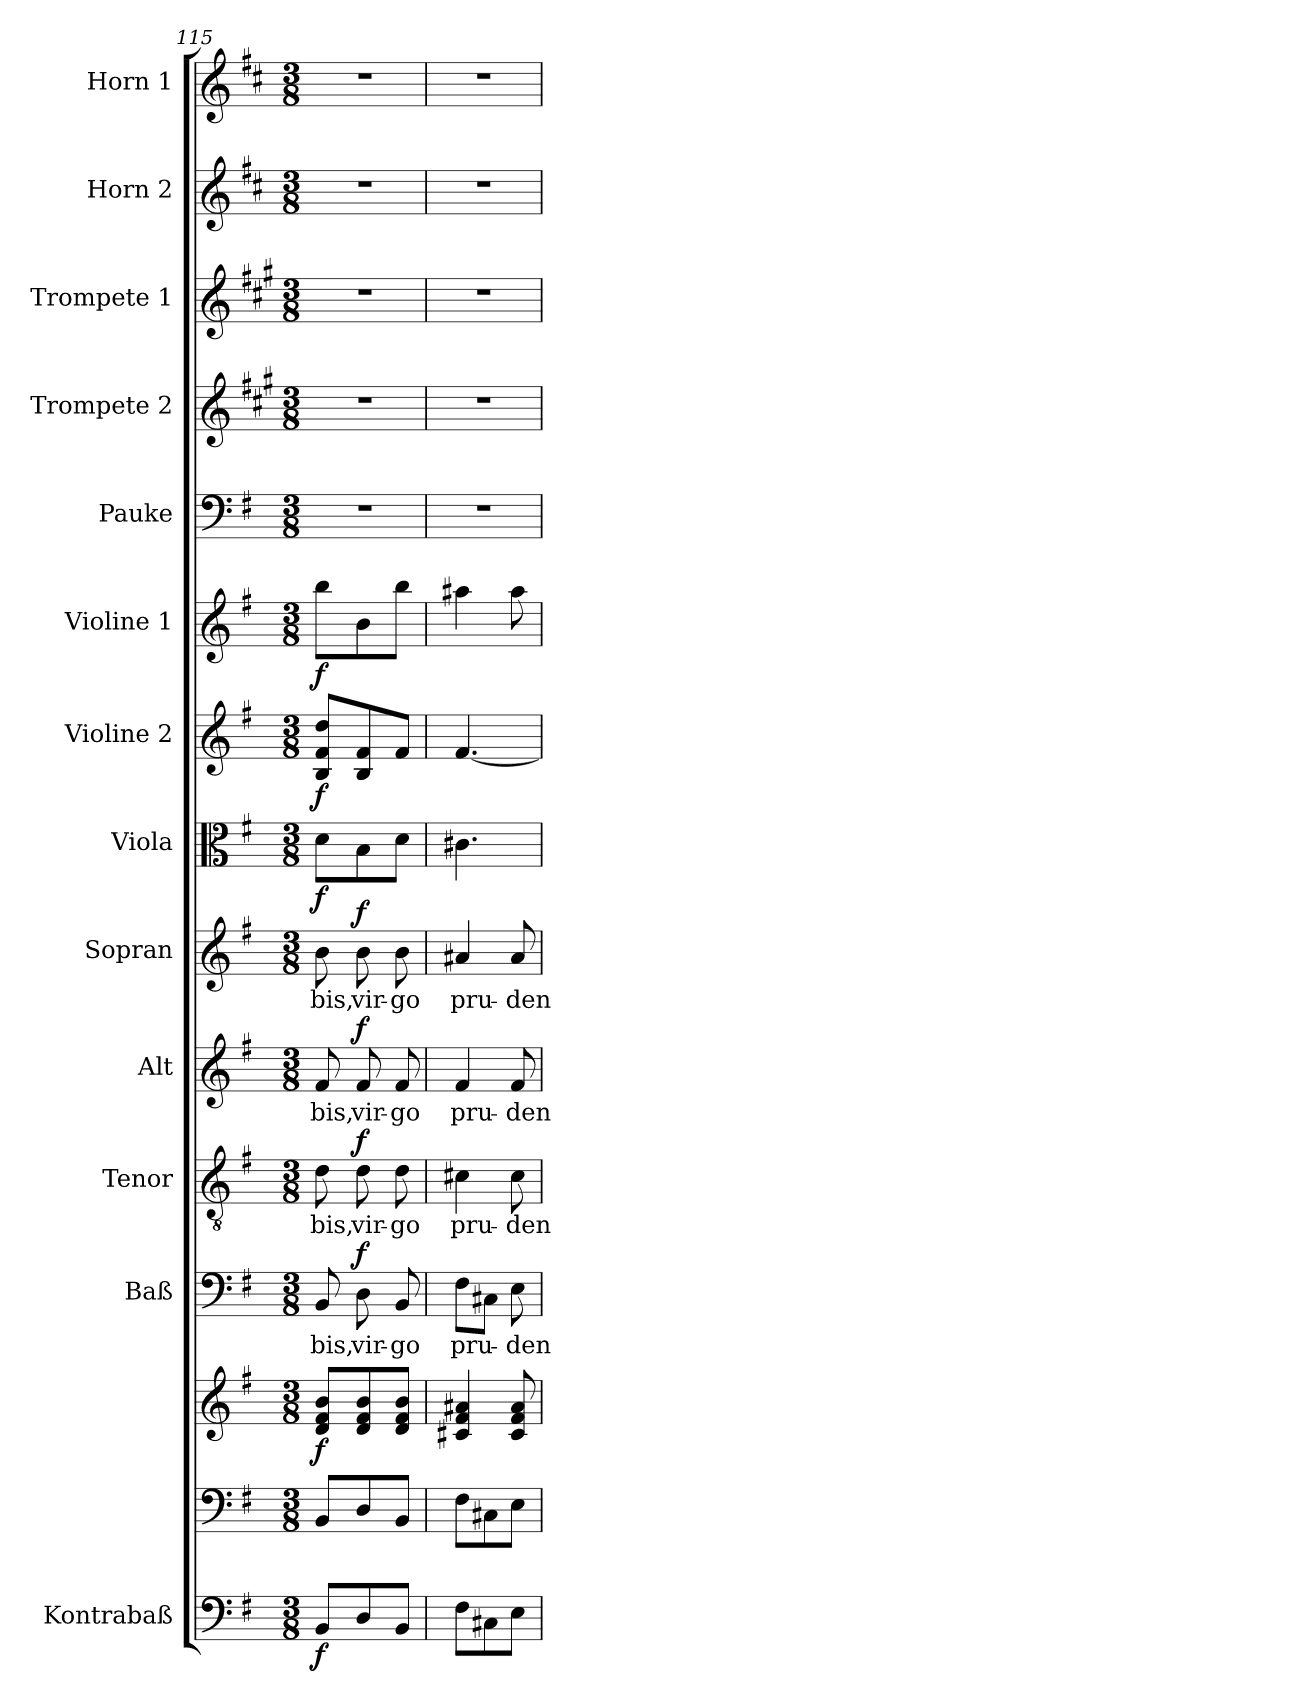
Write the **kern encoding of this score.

**kern	**dynam	**kern	**kern	**dynam	**kern	**text	**dynam	**kern	**text	**dynam	**kern	**text	**dynam	**kern	**text	**dynam	**kern	**dynam	**kern	**dynam	**kern	**dynam	**kern	**kern	**kern	**kern	**kern
*part14	*part14	*part13	*part13	*part13	*part12	*part12	*part12	*part11	*part11	*part11	*part10	*part10	*part10	*part9	*part9	*part9	*part8	*part8	*part7	*part7	*part6	*part6	*part5	*part4	*part3	*part2	*part1
*staff15	*staff15	*staff14	*staff13	*staff13/14	*staff12	*staff12	*staff12	*staff11	*staff11	*staff11	*staff10	*staff10	*staff10	*staff9	*staff9	*staff9	*staff8	*staff8	*staff7	*staff7	*staff6	*staff6	*staff5	*staff4	*staff3	*staff2	*staff1
*I"Kontrabaß	*	*	*	*	*I"Baß	*	*	*I"Tenor	*	*	*I"Alt	*	*	*I"Sopran	*	*	*I"Viola	*	*I"Violine 2	*	*I"Violine 1	*	*I"Pauke	*I"Trompete 2	*I"Trompete 1	*I"Horn 2	*I"Horn 1
*I'Kb.	*	*	*	*	*	*	*	*	*	*	*	*	*	*	*	*	*I'Vla.	*	*I'Vl. 2	*	*I'Vl. 1	*	*	*I'Tr. 2	*I'Tr. 1	*I'Hr. 2	*I'Hr. 1
*clefF4	*	*clefF4	*clefG2	*	*clefF4	*	*	*clefGv2	*	*	*clefG2	*	*	*clefG2	*	*	*clefC3	*	*clefG2	*	*clefG2	*	*clefF4	*clefG2	*clefG2	*clefG2	*clefG2
*ITrd7c12	*	*	*	*	*	*	*	*	*	*	*	*	*	*	*	*	*	*	*	*	*	*	*	*ITrd1c2	*ITrd1c2	*ITrd4c7	*ITrd4c7
*k[f#]	*	*k[f#]	*k[f#]	*	*k[f#]	*	*	*k[f#]	*	*	*k[f#]	*	*	*k[f#]	*	*	*k[f#]	*	*k[f#]	*	*k[f#]	*	*k[f#]	*k[f#]	*k[f#]	*k[f#]	*k[f#]
*G:	*	*G:	*G:	*	*G:	*	*	*G:	*	*	*G:	*	*	*G:	*	*	*G:	*	*G:	*	*G:	*	*G:	*G:	*G:	*G:	*G:
*M3/8	*	*M3/8	*M3/8	*	*M3/8	*	*	*M3/8	*	*	*M3/8	*	*	*M3/8	*	*	*M3/8	*	*M3/8	*	*M3/8	*	*M3/8	*M3/8	*M3/8	*M3/8	*M3/8
=115	=115	=115	=115	=115	=115	=115	=115	=115	=115	=115	=115	=115	=115	=115	=115	=115	=115	=115	=115	=115	=115	=115	=115	=115	=115	=115	=115
!	!LO:DY:b	!	!	!LO:DY:b	!	!LO:LY:b	!	!	!LO:LY:b	!	!	!LO:LY:b	!	!	!LO:LY:b	!	!	!LO:DY:b	!	!LO:DY:b	!	!LO:DY:b	!	!	!	!	!
8BBB/L	f	8BB/L	8d/ 8f#/ 8b/L	f	8BB/	-bis,	.	8d\	-bis,	.	8f#/	-bis,	.	8b\	-bis,	.	8d\L	f	8B/ 8f#/ 8dd/L	f	8bb\L	f	4.r	4.r	4.r	4.r	4.r
!	!	!	!	!	!	!LO:LY:b	!LO:DY:a	!	!LO:LY:b	!LO:DY:a	!	!LO:LY:b	!LO:DY:a	!	!LO:LY:b	!LO:DY:a	!	!	!	!	!	!	!	!	!	!	!
8DD/	.	8D/	8d/ 8f#/ 8b/	.	8D\	vir-	f	8d\	vir-	f	8f#/	vir-	f	8b\	vir-	f	8B\	.	8B/ 8f#/	.	8b\	.	.	.	.	.	.
!	!	!	!	!	!	!LO:LY:b	!	!	!LO:LY:b	!	!	!LO:LY:b	!	!	!LO:LY:b	!	!	!	!	!	!	!	!	!	!	!	!
8BBB/J	.	8BB/J	8d/ 8f#/ 8b/J	.	8BB/	-go	.	8d\	-go	.	8f#/	-go	.	8b\	-go	.	8d\J	.	8f#/J	.	8bb\J	.	.	.	.	.	.
=116	=116	=116	=116	=116	=116	=116	=116	=116	=116	=116	=116	=116	=116	=116	=116	=116	=116	=116	=116	=116	=116	=116	=116	=116	=116	=116	=116
!	!	!	!	!	!	!LO:LY:b	!	!	!LO:LY:b	!	!	!LO:LY:b	!	!	!LO:LY:b	!	!	!	!	!	!	!	!	!	!	!	!
8FF#\L	.	8F#\L	4c#X/ 4f#/ 4a#X/	.	8F#\L	pru-	.	4c#X\	pru-	.	4f#/	pru-	.	4a#X/	pru-	.	4.c#X\	.	[4.f#/	.	4aa#X\	.	4.r	4.r	4.r	4.r	4.r
8CC#X\	.	8C#X\	.	.	8C#X\J	.	.	.	.	.	.	.	.	.	.	.	.	.	.	.	.	.	.	.	.	.	.
!	!	!	!	!	!	!LO:LY:b	!	!	!LO:LY:b	!	!	!LO:LY:b	!	!	!LO:LY:b	!	!	!	!	!	!	!	!	!	!	!	!
8EE\J	.	8E\J	8c#/ 8f#/ 8a#/	.	8E\	-den-	.	8c#\	-den-	.	8f#/	-den-	.	8a#/	-den-	.	.	.	.	.	8aa#\	.	.	.	.	.	.
=	=	=	=	=	=	=	=	=	=	=	=	=	=	=	=	=	=	=	=	=	=	=	=	=	=	=	=
*-	*-	*-	*-	*-	*-	*-	*-	*-	*-	*-	*-	*-	*-	*-	*-	*-	*-	*-	*-	*-	*-	*-	*-	*-	*-	*-	*-
